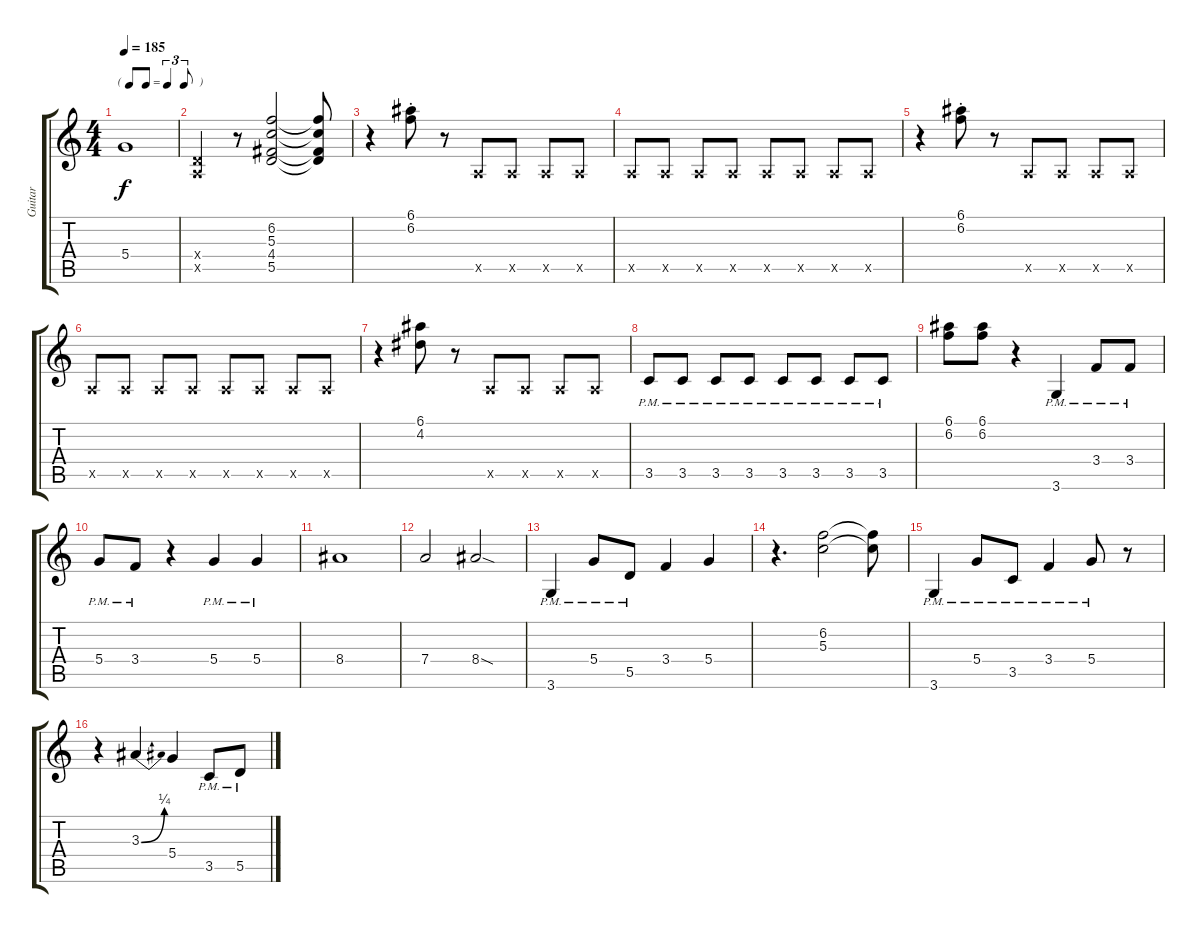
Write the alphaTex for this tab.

\track ("Guitar" "Guitar") {instrument overdrivenguitar}
\staff {score tabs}
\tuning (E4 B3 G3 D3 A2 E2) {hide}
\ts (4 4)
\tf triplet8th
\tempo 185
\clef g2
\ks c
5.4.1{dy f} |
(0.4{x} 0.5{x}).4 r.8 (6.2 5.3 4.4 5.5).2 (6.2{t} 5.3{t} 4.4{t} 5.5{t}).8 |
r.4 (6.1{st} 6.2).8 r.8 0.5{x}.8 0.5{x}.8 0.5{x}.8 0.5{x}.8 |
0.5{x}.8 0.5{x}.8 0.5{x}.8 0.5{x}.8 0.5{x}.8 0.5{x}.8 0.5{x}.8 0.5{x}.8 |
r.4 (6.1{st} 6.2).8 r.8 0.5{x}.8 0.5{x}.8 0.5{x}.8 0.5{x}.8 |
0.5{x}.8 0.5{x}.8 0.5{x}.8 0.5{x}.8 0.5{x}.8 0.5{x}.8 0.5{x}.8 0.5{x}.8 |
r.4 (6.1 4.2).8 r.8 0.5{x}.8 0.5{x}.8 0.5{x}.8 0.5{x}.8 |
3.5{pm}.8 3.5{pm}.8 3.5{pm}.8 3.5{pm}.8 3.5{pm}.8 3.5{pm}.8 3.5{pm}.8 3.5{pm}.8 |
(6.1 6.2).8 (6.1 6.2).8 r.4 3.6{pm}.4 3.4{pm}.8 3.4{pm}.8 |
5.4{pm}.8 3.4{pm}.8 r.4 5.4{pm}.4 5.4{pm}.4 |
8.4.1 |
7.4.2 8.4{sod}.2 |
3.6{pm}.4 5.4{pm}.8 5.5{pm}.8 3.4.4 5.4.4 |
r.4{d} (6.2 5.3).2 (6.2{t} 5.3{t}).8 |
3.6{pm}.4 5.4{pm}.8 3.5{pm}.8 3.4{pm}.4 5.4{pm}.8 r.8 |
r.4 3.3{be (bend 0 0 60 1)}.4 5.4.4 3.5{pm}.8 5.5{pm}.8
